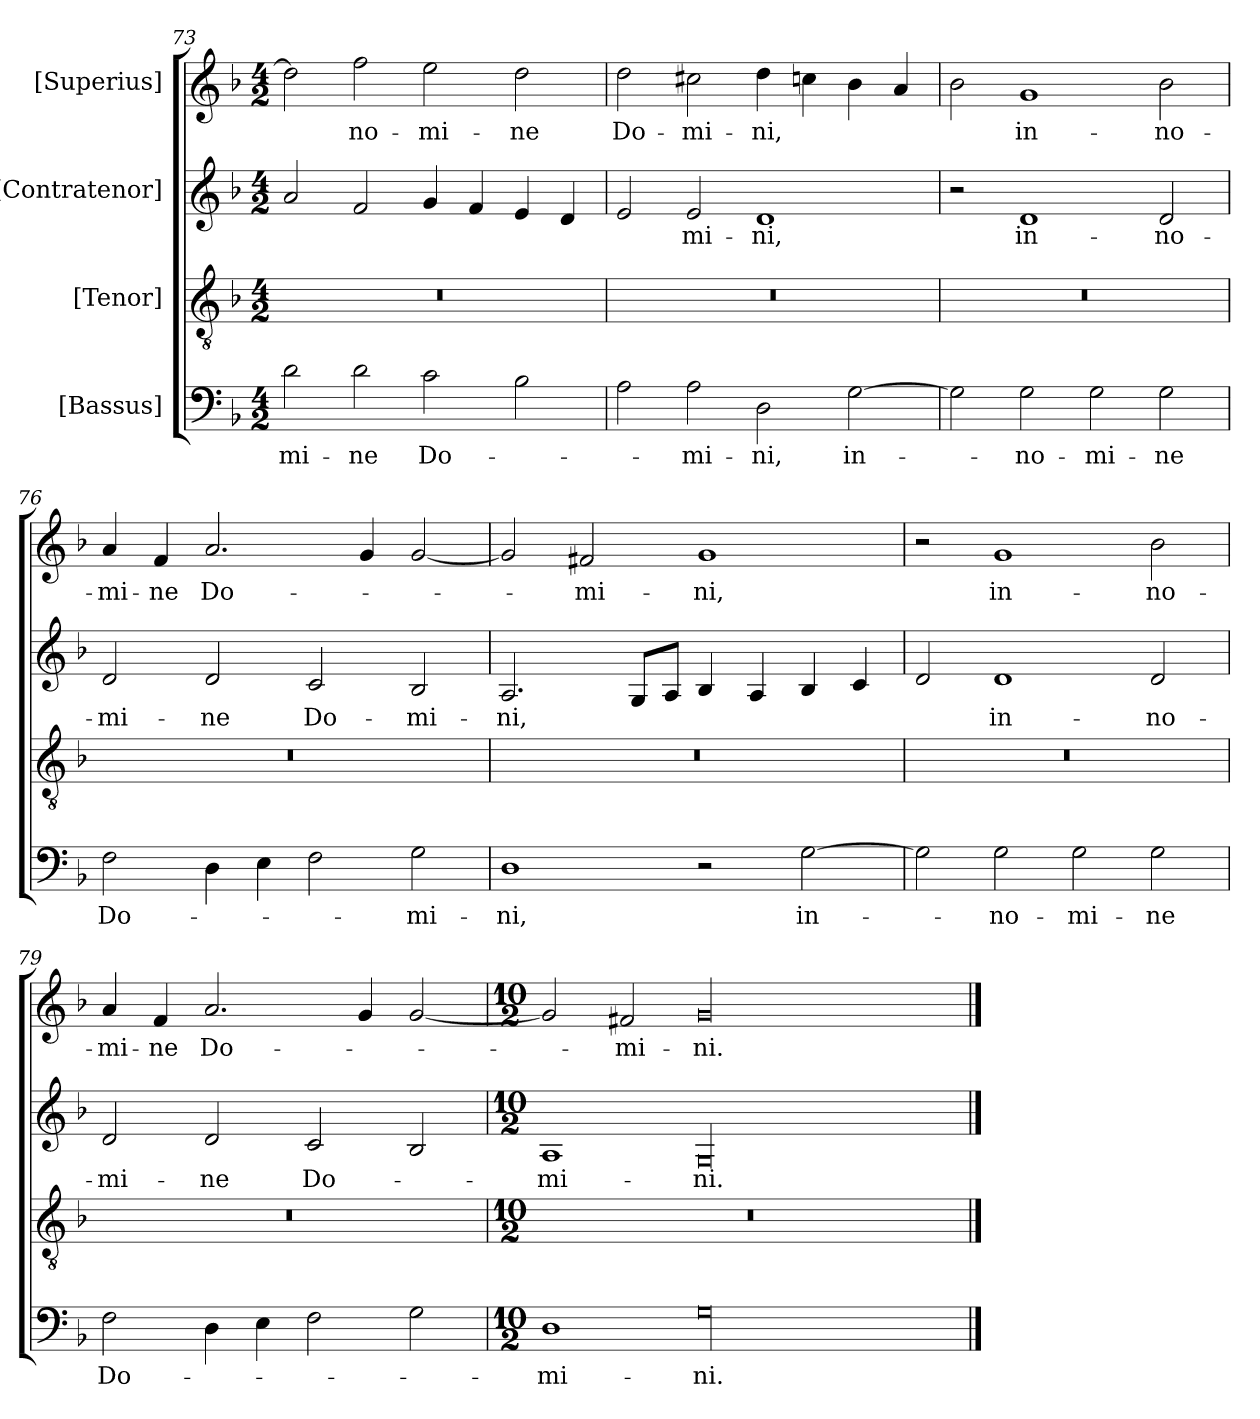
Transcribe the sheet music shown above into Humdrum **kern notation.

**kern	**text	**kern	**kern	**text	**kern	**text
*part4	*part4	*part3	*part2	*part2	*part1	*part1
*staff4	*staff4	*staff3	*staff2	*staff2	*staff1	*staff1
*I"[Bassus]	*	*I"[Tenor]	*I"[Contratenor]	*	*I"[Superius]	*
*clefF4	*	*clefGv2	*clefG2	*	*clefG2	*
*k[b-]	*	*k[b-]	*k[b-]	*	*k[b-]	*
*M4/2	*	*M4/2	*M4/2	*	*M4/2	*
=73	=73	=73	=73	=73	=73	=73
2d\	-mi-	0r	2a/	.	2dd\]	.
2d\	-ne	.	2f/	.	2ff\	no-
2c\	Do-	.	4g/	.	2ee\	-mi-
.	.	.	4f/	.	.	.
2B-\	.	.	4e/	.	2dd\	-ne
.	.	.	4d/	.	.	.
=74	=74	=74	=74	=74	=74	=74
2A\	.	0r	2e/	.	2dd\	Do-
2A\	-mi-	.	2e/	-mi-	2cc#X\	-mi-
2D\	-ni,	.	1d/	-ni,	4dd\	-ni,
.	.	.	.	.	4ccn\	.
[2G\	in-	.	.	.	4b-\	.
.	.	.	.	.	4a/	.
=75	=75	=75	=75	=75	=75	=75
2G\]	.	0r	2r	.	2b-\	.
2G\	no-	.	1d/	in-	1g/	in-
2G\	-mi-	.	.	.	.	.
2G\	-ne	.	2d/	no-	2b-\	no-
=76	=76	=76	=76	=76	=76	=76
2F\	Do-	0r	2d/	-mi-	4a/	-mi-
.	.	.	.	.	4f/	-ne
4D\	.	.	2d/	-ne	2.a/	Do-
4E\	.	.	.	.	.	.
2F\	.	.	2c/	Do-	.	.
.	.	.	.	.	4g/	.
2G\	-mi-	.	2B-/	-mi-	[2g/	.
=77	=77	=77	=77	=77	=77	=77
1D\	-ni,	0r	2.A/	-ni,	2g/]	.
.	.	.	.	.	2f#X/	-mi-
.	.	.	8G/L	.	.	.
.	.	.	8A/J	.	.	.
2r	.	.	4B-/	.	1g/	-ni,
.	.	.	4A/	.	.	.
[2G\	in-	.	4B-/	.	.	.
.	.	.	4c/	.	.	.
=78	=78	=78	=78	=78	=78	=78
2G\]	.	0r	2d/	.	2r	.
2G\	no-	.	1d/	in-	1g/	in-
2G\	-mi-	.	.	.	.	.
2G\	-ne	.	2d/	no-	2b-\	no-
=79	=79	=79	=79	=79	=79	=79
2F\	Do-	0r	2d/	-mi-	4a/	-mi-
.	.	.	.	.	4f/	-ne
4D\	.	.	2d/	-ne	2.a/	Do-
4E\	.	.	.	.	.	.
2F\	.	.	2c/	Do-	.	.
.	.	.	.	.	4g/	.
2G\	.	.	2B-/	.	[2g/	.
=80	=80	=80	=80	=80	=80	=80
*M10/2	*	*M10/2	*M10/2	*	*M10/2	*
1D\	-mi-	1%5r	1A/	-mi-	2g/]	.
.	.	.	.	.	2f#X/	-mi-
00G\	-ni.	.	00G/	-ni.	00g/	-ni.
==	==	==	==	==	==	==
*-	*-	*-	*-	*-	*-	*-
